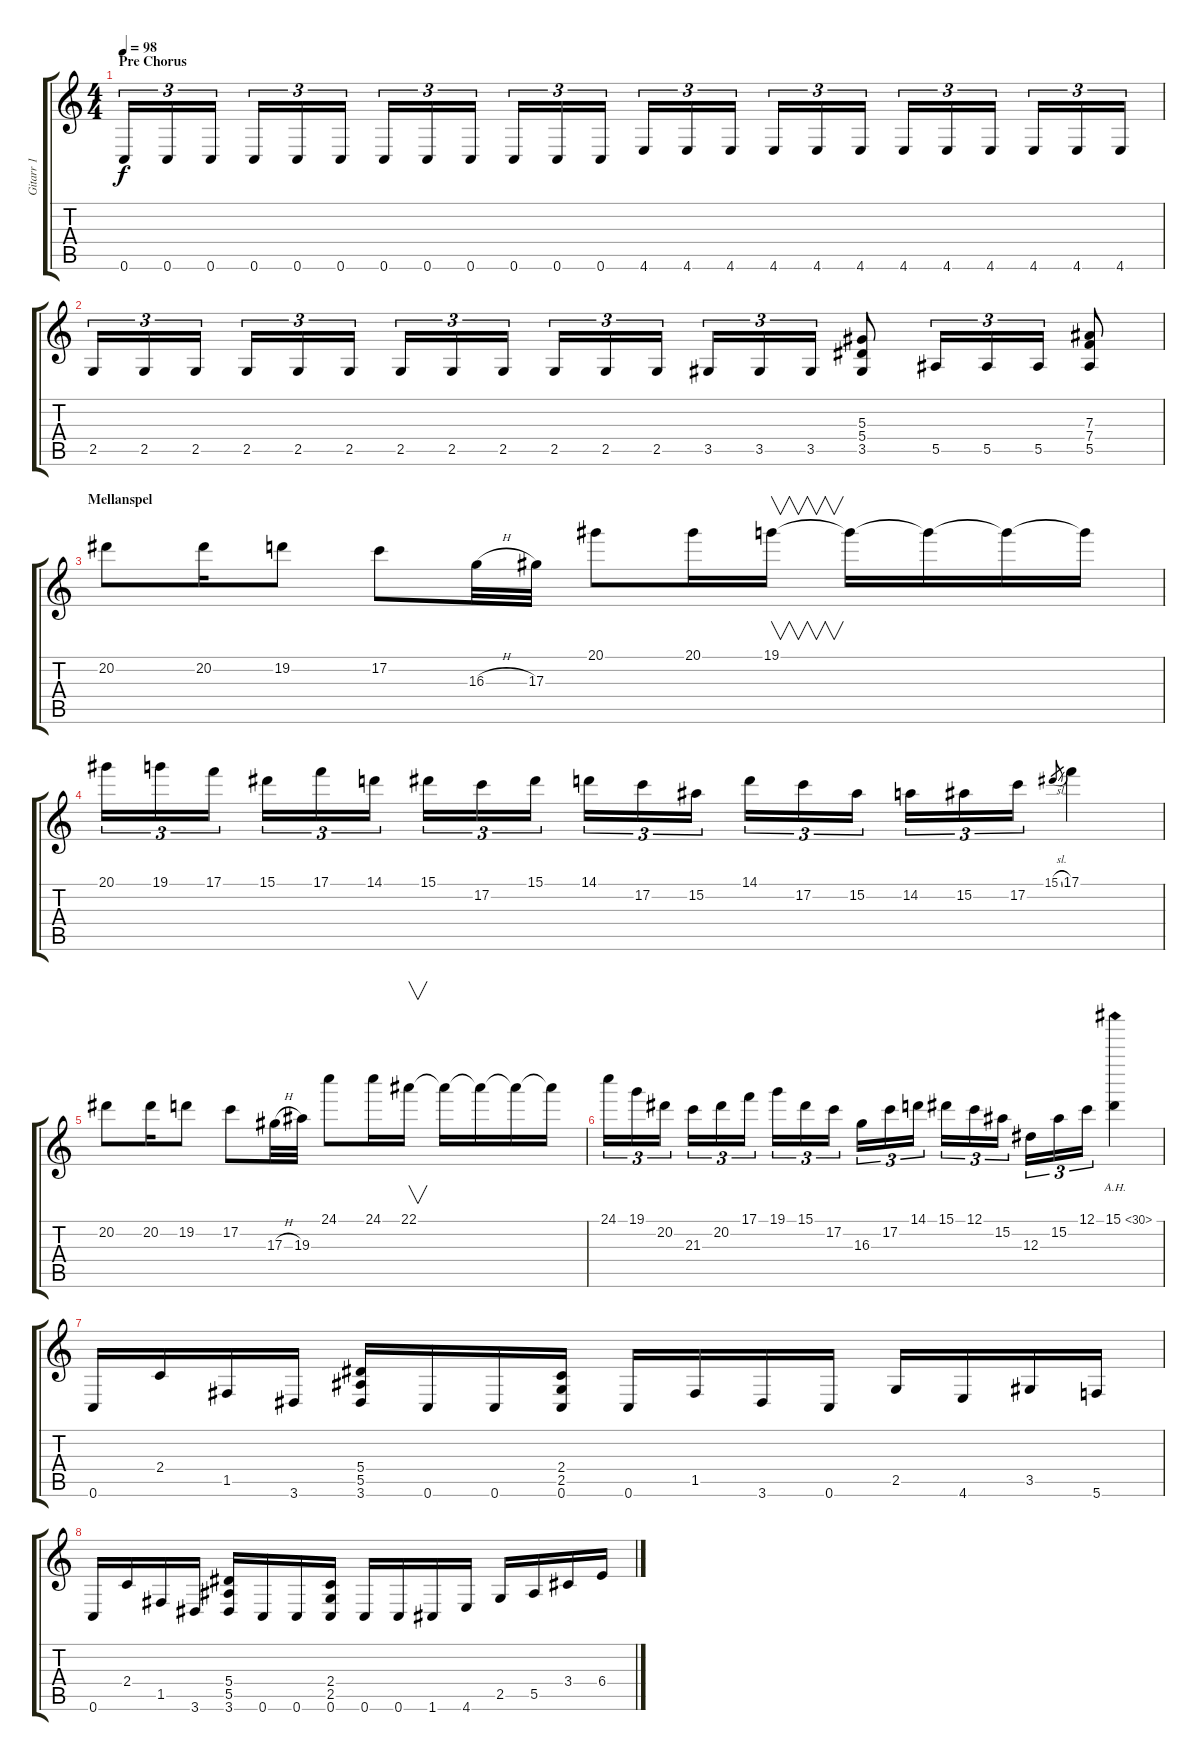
\track ("Gitarr 1" "Gitarr 1") {instrument distortionguitar}
\staff {score tabs}
\tuning (C4 G3 Eb3 Bb2 F2 C2) {hide}
\ts (4 4)
\section ("" "Pre Chorus")
\tempo 98
\clef g2
\ks c
0.6.16{tu (3 2) dy f} 0.6.16{tu (3 2)} 0.6.16{tu (3 2)} 0.6.16{tu (3 2)} 0.6.16{tu (3 2)} 0.6.16{tu (3 2)} 0.6.16{tu (3 2)} 0.6.16{tu (3 2)} 0.6.16{tu (3 2)} 0.6.16{tu (3 2)} 0.6.16{tu (3 2)} 0.6.16{tu (3 2)} 4.6.16{tu (3 2)} 4.6.16{tu (3 2)} 4.6.16{tu (3 2)} 4.6.16{tu (3 2)} 4.6.16{tu (3 2)} 4.6.16{tu (3 2)} 4.6.16{tu (3 2)} 4.6.16{tu (3 2)} 4.6.16{tu (3 2)} 4.6.16{tu (3 2)} 4.6.16{tu (3 2)} 4.6.16{tu (3 2)} |
2.5.16{tu (3 2)} 2.5.16{tu (3 2)} 2.5.16{tu (3 2)} 2.5.16{tu (3 2)} 2.5.16{tu (3 2)} 2.5.16{tu (3 2)} 2.5.16{tu (3 2)} 2.5.16{tu (3 2)} 2.5.16{tu (3 2)} 2.5.16{tu (3 2)} 2.5.16{tu (3 2)} 2.5.16{tu (3 2)} 3.5.16{tu (3 2)} 3.5.16{tu (3 2)} 3.5.16{tu (3 2)} (5.3 5.4 3.5).8 5.5.16{tu (3 2)} 5.5.16{tu (3 2)} 5.5.16{tu (3 2)} (7.3 7.4 5.5).8 |
\section ("" "Mellanspel")
20.2.8 20.2.16 19.2.8 17.2.8 16.3{h}.32 17.3.32 20.1.8 20.1.16 19.1.16{v} 19.1{t}.16 19.1{t}.16 19.1{t}.16 19.1{t}.16 |
20.1.16{tu (3 2)} 19.1.16{tu (3 2)} 17.1.16{tu (3 2)} 15.1.16{tu (3 2)} 17.1.16{tu (3 2)} 14.1.16{tu (3 2)} 15.1.16{tu (3 2)} 17.2.16{tu (3 2)} 15.1.16{tu (3 2)} 14.1.16{tu (3 2)} 17.2.16{tu (3 2)} 15.2.16{tu (3 2)} 14.1.16{tu (3 2)} 17.2.16{tu (3 2)} 15.2.16{tu (3 2)} 14.2.16{tu (3 2)} 15.2.16{tu (3 2)} 17.2.16{tu (3 2)} 15.1{sl}.8{gr} 17.1.4 |
20.2.8 20.2.16 19.2.8 17.2.8 17.3{h}.32 19.3.32 24.1.8 24.1.16 22.1.16{v} 22.1{t}.16 22.1{t}.16 22.1{t}.16 22.1{t}.16 |
24.1.16{tu (3 2)} 19.1.16{tu (3 2)} 20.2.16{tu (3 2)} 21.3.16{tu (3 2)} 20.2.16{tu (3 2)} 17.1.16{tu (3 2)} 19.1.16{tu (3 2)} 15.1.16{tu (3 2)} 17.2.16{tu (3 2)} 16.3.16{tu (3 2)} 17.2.16{tu (3 2)} 14.1.16{tu (3 2)} 15.1.16{tu (3 2)} 12.1.16{tu (3 2)} 15.2.16{tu (3 2)} 12.3.16{tu (3 2)} 15.2.16{tu (3 2)} 12.1.16{tu (3 2)} 15.1{ah 15}.4 |
0.6.16 2.4.16 1.5.16 3.6.16 (5.4 5.5 3.6).16 0.6.16 0.6.16 (2.4 2.5 0.6).16 0.6.16 1.5.16 3.6.16 0.6.16 2.5.16 4.6.16 3.5.16 5.6.16 |
0.6.16 2.4.16 1.5.16 3.6.16 (5.4 5.5 3.6).16 0.6.16 0.6.16 (2.4 2.5 0.6).16 0.6.16 0.6.16 1.6.16 4.6.16 2.5.16 5.5.16 3.4.16 6.4.16
